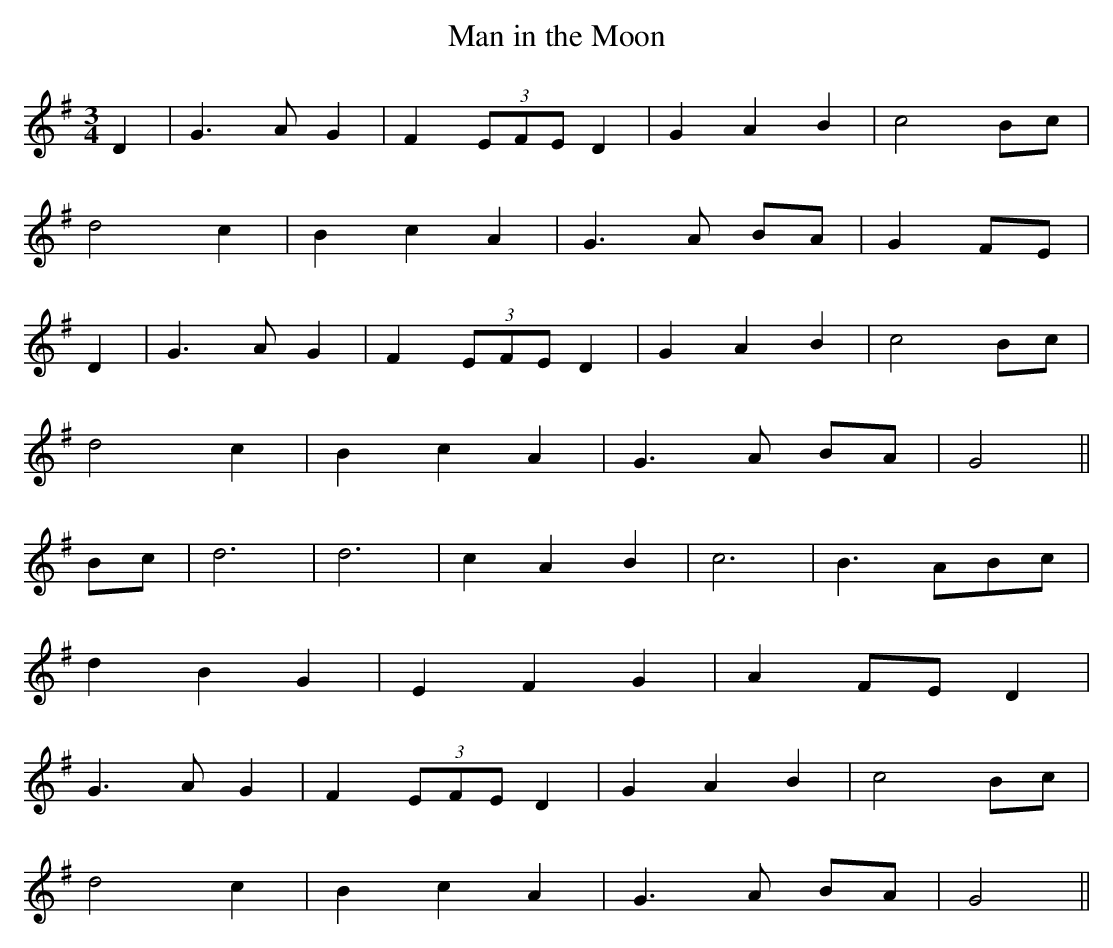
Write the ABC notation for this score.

X:1
T:Man in the Moon
M:3/4
L:1/8
K:G
D2|G3A G2|F2(3EFE D2|G2A2B2|c4Bc|
d4c2|B2c2A2|G3 A BA|G2 FE|
D2|G3A G2|F2(3EFE D2|G2A2B2|c4Bc|
d4c2|B2c2A2|G3 A BA|G4||
Bc|d6|d6|c2A2B2|c6|B3 ABc|
d2B2G2|E2F2G2|A2 FE D2|
G3A G2|F2(3EFE D2|G2A2B2|c4Bc|
d4c2|B2c2A2|G3 A BA|G4||
